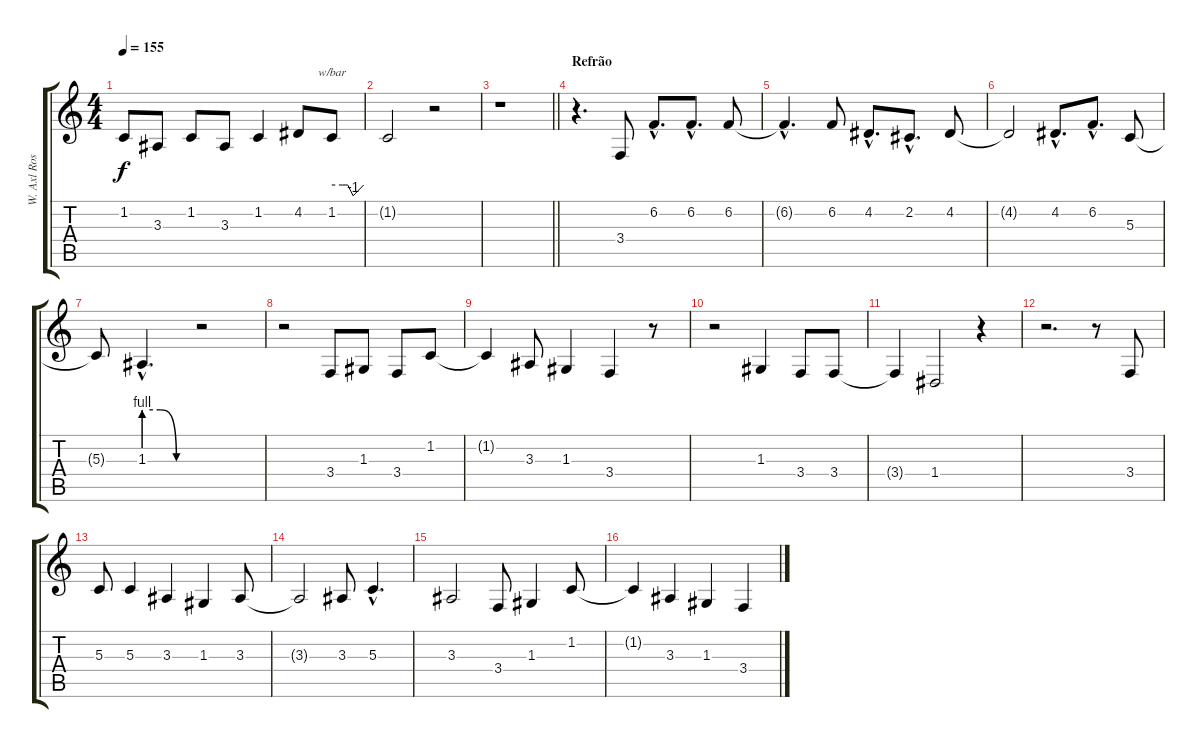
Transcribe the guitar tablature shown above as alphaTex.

\track ("W. Axl Rose (Vocal) " "W. Axl Ros") {instrument synthvoice}
\staff {score tabs}
\tuning (E4 B3 G3 D3 A2 E2) {hide}
\ts (4 4)
\tempo 155
\clef g2
\ks c
1.2.8{dy f} 3.3.8 1.2.8 3.3.8 1.2.4 4.2.8 1.2.8{tbe (custom default 0 0 20 0 30 0 40 -4 60 0)} |
1.2{t}.2 r.2 |
\barLineRight lightlight
r.1 |
\section ("" "Refrão")
r.4{d} 3.4.8 6.2{hac}.8{d} 6.2{hac}.8{d} 6.2.8 |
6.2{hac t}.4{d} 6.2.8 4.2{hac}.8{d} 2.2{hac}.8{d} 4.2.8 |
4.2{t}.2 4.2{hac}.8{d} 6.2{hac}.8{d} 5.3.8 |
5.3{t}.8 1.3{be (custom 0 4 20 4 40 0 60 0) hac}.4{d} r.2 |
r.2 3.4.8 1.3.8 3.4.8 1.2.8 |
1.2{t}.4 3.3.8 1.3.4 3.4.4 r.8 |
r.2 1.3.4 3.4.8 3.4.8 |
3.4{t}.4 1.4.2 r.4 |
r.2{d} r.8 3.4.8 |
5.3.8 5.3.4 3.3.4 1.3.4 3.3.8 |
3.3{t}.2 3.3.8 5.3{hac}.4{d} |
3.3.2 3.4.8 1.3.4 1.2.8 |
1.2{t}.4 3.3.4 1.3.4 3.4.4
